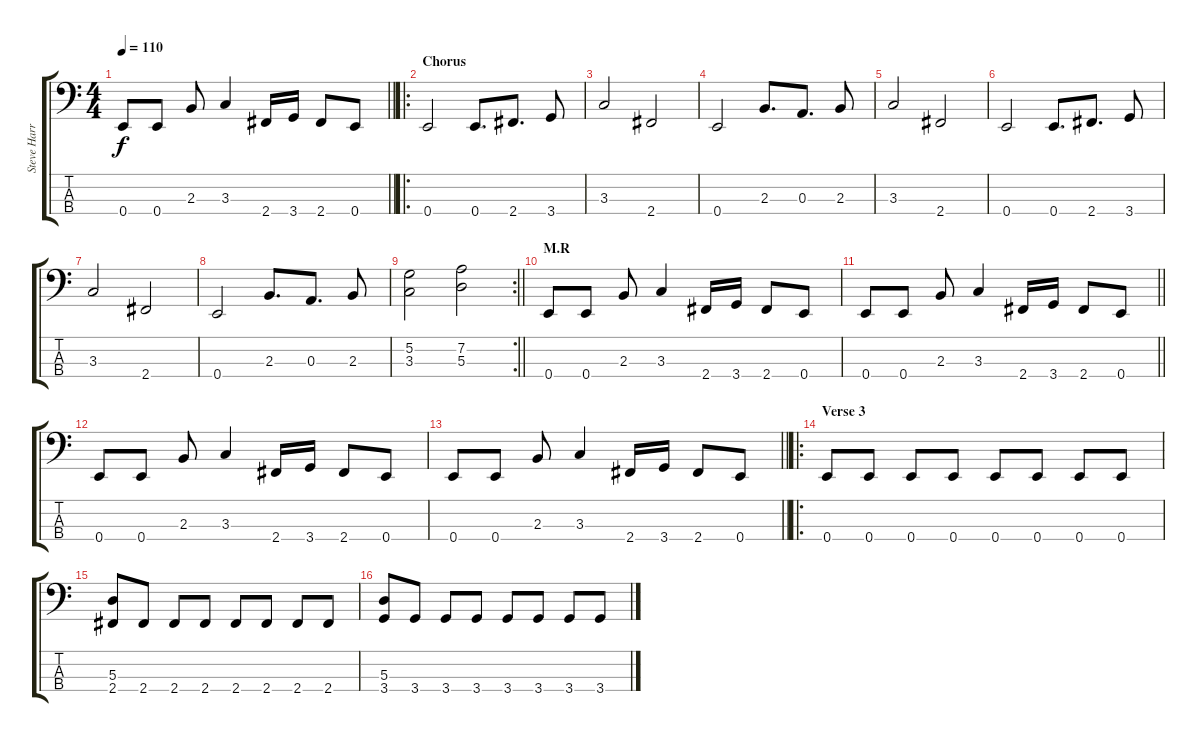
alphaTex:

\track ("Steve Harris" "Steve Harr") {instrument slapbass2}
\staff {score tabs}
\tuning (G2 D2 A1 E1) {hide}
\ts (4 4)
\tempo 110
\clef f4
\barLineRight lightlight
\ks c
0.4.8{dy f} 0.4.8 2.3.8 3.3.4 2.4.16 3.4.16 2.4.8 0.4.8 |
\ro
\section ("" "Chorus")
0.4.2 0.4.8{d} 2.4.8{d} 3.4.8 |
3.3.2 2.4.2 |
0.4.2 2.3.8{d} 0.3.8{d} 2.3.8 |
3.3.2 2.4.2 |
0.4.2 0.4.8{d} 2.4.8{d} 3.4.8 |
3.3.2 2.4.2 |
0.4.2 2.3.8{d} 0.3.8{d} 2.3.8 |
\rc 2
\barLineRight lightlight
(5.2 3.3).2 (7.2 5.3).2 |
\section ("" "M.R")
0.4.8 0.4.8 2.3.8 3.3.4 2.4.16 3.4.16 2.4.8 0.4.8 |
\barLineRight lightlight
0.4.8 0.4.8 2.3.8 3.3.4 2.4.16 3.4.16 2.4.8 0.4.8 |
0.4.8 0.4.8 2.3.8 3.3.4 2.4.16 3.4.16 2.4.8 0.4.8 |
\barLineRight lightlight
0.4.8 0.4.8 2.3.8 3.3.4 2.4.16 3.4.16 2.4.8 0.4.8 |
\ro
\section ("" "Verse 3")
0.4.8 0.4.8 0.4.8 0.4.8 0.4.8 0.4.8 0.4.8 0.4.8 |
(5.3 2.4).8 2.4.8 2.4.8 2.4.8 2.4.8 2.4.8 2.4.8 2.4.8 |
(5.3 3.4).8 3.4.8 3.4.8 3.4.8 3.4.8 3.4.8 3.4.8 3.4.8
